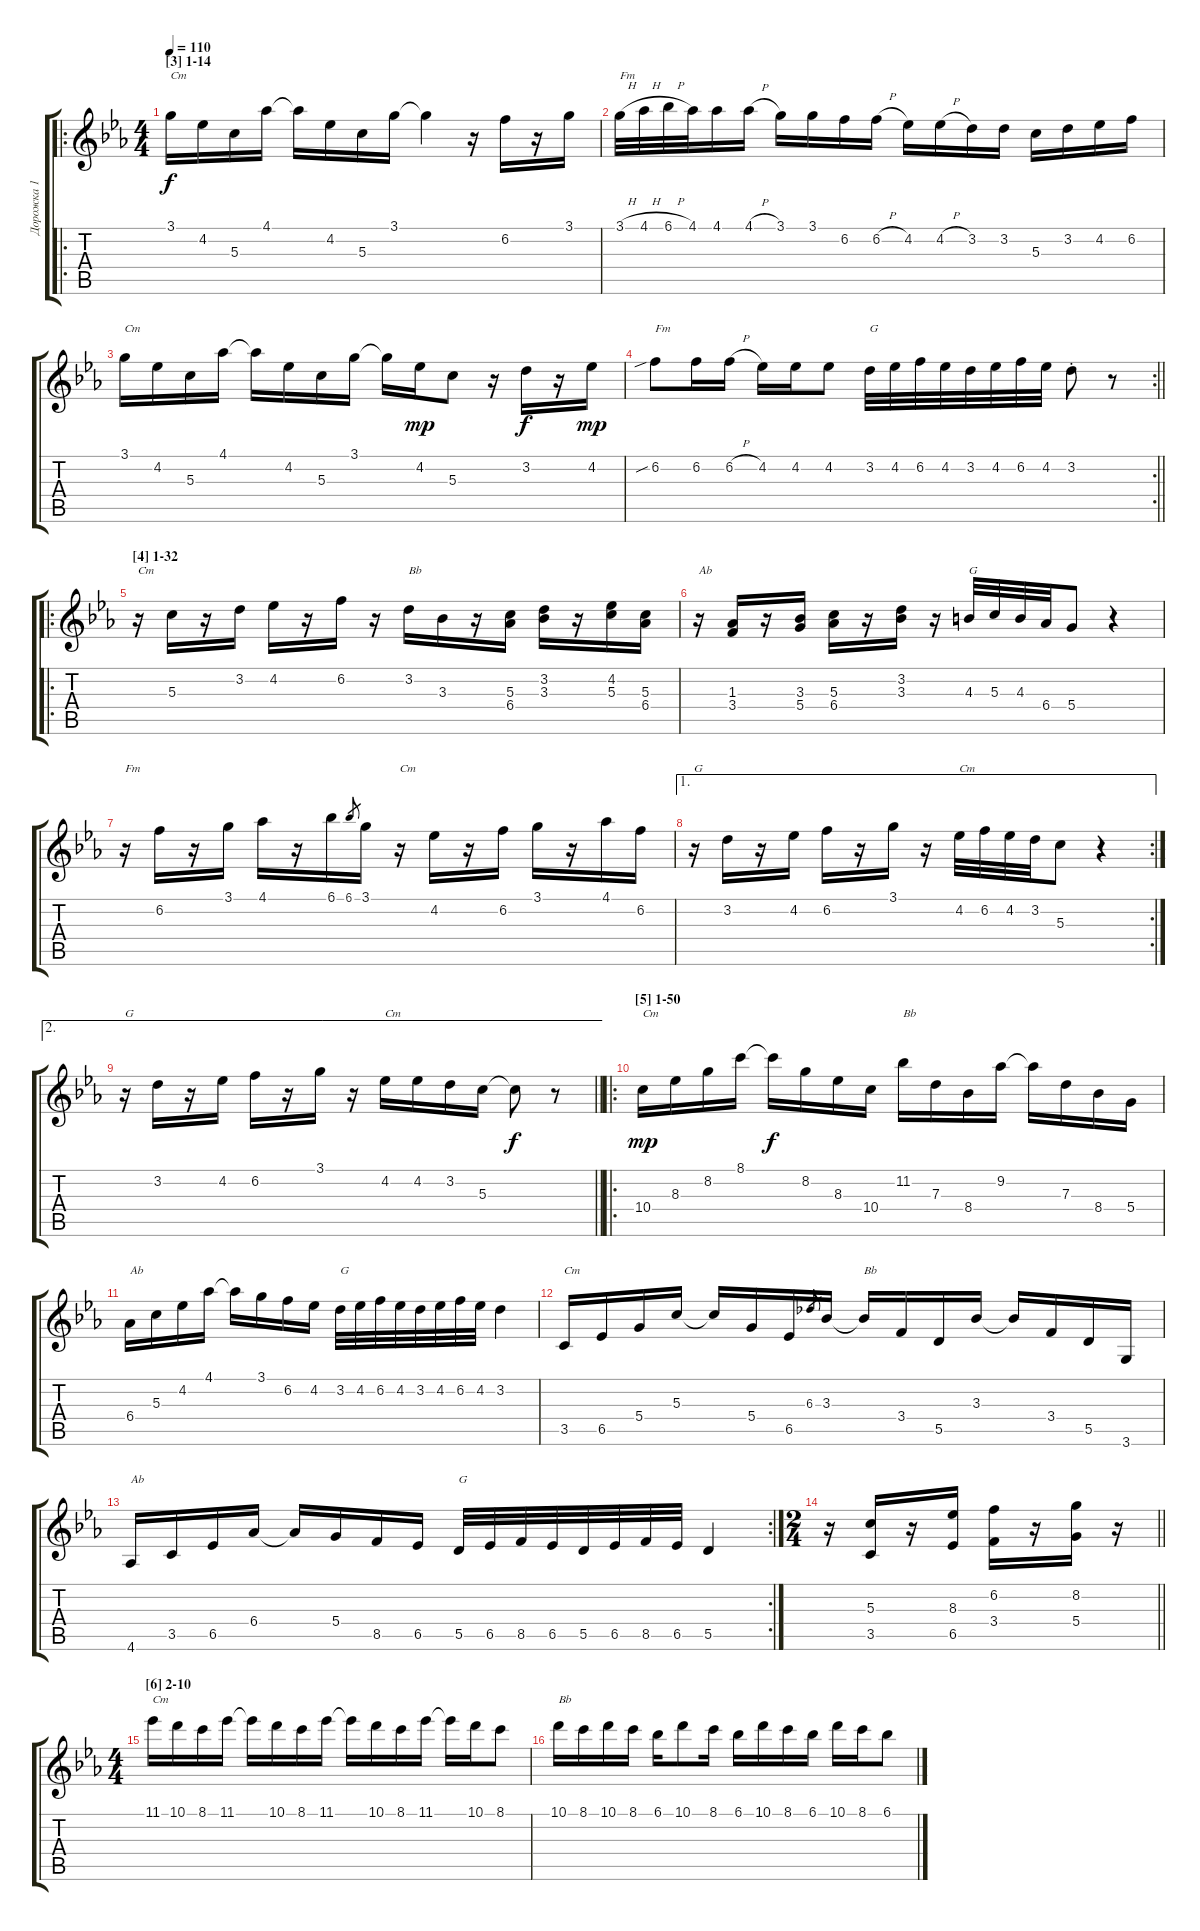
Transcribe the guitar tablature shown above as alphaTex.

\track ("Дорожка 1" "Дорожка 1") {instrument acousticguitarnylon}
\staff {score tabs}
\tuning (E4 B3 G3 D3 A2 E2) {hide}
\ro
\ts (4 4)
\section ("" "[3] 1-14")
\tempo 110
\clef g2
\ks cminor
3.1.16{txt "Cm" dy f} 4.2.16 5.3.16 4.1.16 4.1{t}.16 4.2.16 5.3.16 3.1.16 3.1{t}.4 r.16 6.2.16 r.16 3.1.16 |
3.1{h}.32{txt "Fm"} 4.1{h}.32 6.1{h}.32 4.1.32 4.1.16 4.1{h}.16 3.1.16 3.1.16 6.2.16 6.2{h}.16 4.2.16 4.2{h}.16 3.2.16 3.2.16 5.3.16 3.2.16 4.2.16 6.2.16 |
3.1.16{txt "Cm"} 4.2.16 5.3.16 4.1.16 4.1{t}.16 4.2.16 5.3.16 3.1.16 3.1{t}.16 4.2.16{dy mp} 5.3.8 r.16 3.2.16{dy f} r.16 4.2.16{dy mp} |
\rc 2
\barLineRight lightlight
6.2{sib}.8{txt "Fm"} 6.2.16 6.2{h}.16 4.2.16 4.2.16 4.2.8 3.2.32{txt "G"} 4.2.32 6.2.32 4.2.32 3.2.32 4.2.32 6.2.32 4.2.32 3.2{st}.8 r.8 |
\ro
\section ("" "[4] 1-32")
r.16{txt "Cm"} 5.3.16 r.16 3.2.16 4.2.16 r.16 6.2.16 r.16 3.2.16{txt "Bb"} 3.3.16 r.16 (5.3 6.4).16 (3.2 3.3).16 r.16 (4.2 5.3).16 (5.3 6.4).16 |
r.16{txt "Ab"} (1.3 3.4).16 r.16 (3.3 5.4).16 (5.3 6.4).16 r.16 (3.2 3.3).16 r.16 4.3.32{txt "G"} 5.3.32 4.3.32 6.4.32 5.4.8 r.4 |
r.16{txt "Fm"} 6.2.16 r.16 3.1.16 4.1.16 r.16 6.1.16 6.1.8{gr} 3.1.16 r.16{txt "Cm"} 4.2.16 r.16 6.2.16 3.1.16 r.16 4.1.16 6.2.16 |
\ae 1
\rc 2
r.16{txt "G"} 3.2.16 r.16 4.2.16 6.2.16 r.16 3.1.16 r.16 4.2.32{txt "Cm"} 6.2.32 4.2.32 3.2.32 5.3.8 r.4 |
\ae 2
\barLineRight lightlight
r.16{txt "G"} 3.2.16 r.16 4.2.16 6.2.16 r.16 3.1.16 r.16 4.2.16{txt "Cm"} 4.2.16 3.2.16 5.3.16 5.3{t}.8{dy f} r.8 |
\ro
\section ("" "[5] 1-50")
10.4.16{txt "Cm" dy mp} 8.3.16 8.2.16 8.1.16 8.1{t}.16{dy f} 8.2.16 8.3.16 10.4.16 11.2.16{txt "Bb"} 7.3.16 8.4.16 9.2.16 9.2{t}.16 7.3.16 8.4.16 5.4.16 |
6.4.16{txt "Ab"} 5.3.16 4.2.16 4.1.16 4.1{t}.16 3.1.16 6.2.16 4.2.16 3.2.32{txt "G"} 4.2.32 6.2.32 4.2.32 3.2.32 4.2.32 6.2.32 4.2.32 3.2.4 |
3.5.16{txt "Cm"} 6.5.16 5.4.16 5.3.16 5.3{t}.16 5.4.16 6.5.16 6.3.8{gr} 3.3.16 3.3{t}.16{txt "Bb"} 3.4.16 5.5.16 3.3.16 3.3{t}.16 3.4.16 5.5.16 3.6.16 |
\rc 2
4.6.16{txt "Ab"} 3.5.16 6.5.16 6.4.16 6.4{t}.16 5.4.16 8.5.16 6.5.16 5.5.32{txt "G"} 6.5.32 8.5.32 6.5.32 5.5.32 6.5.32 8.5.32 6.5.32 5.5.4 |
\ts (2 4)
\barLineRight lightlight
r.16 (5.3 3.5).16 r.16 (8.3 6.5).16 (6.2 3.4).16 r.16 (8.2 5.4).16 r.16 |
\ts (4 4)
\section ("" "[6] 2-10")
11.1.16{txt "Cm"} 10.1.16 8.1.16 11.1.16 11.1{t}.16 10.1.16 8.1.16 11.1.16 11.1{t}.16 10.1.16 8.1.16 11.1.16 11.1{t}.16 10.1.16 8.1.8 |
10.1.16{txt "Bb"} 8.1.16 10.1.16 8.1.16 6.1.16 10.1.8 8.1.16 6.1.16 10.1.16 8.1.16 6.1.16 10.1.16 8.1.16 6.1.8
